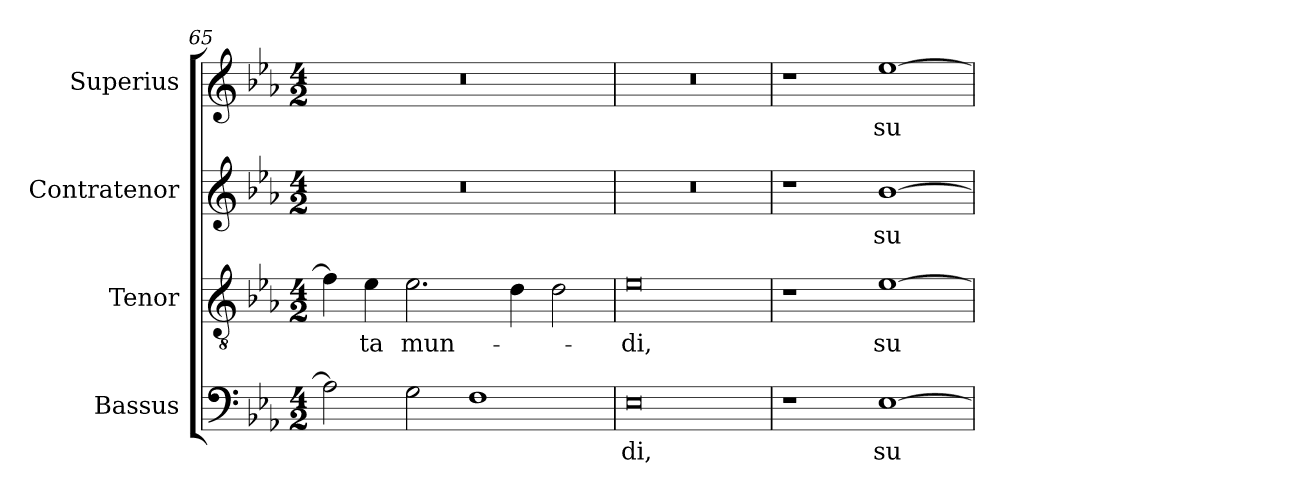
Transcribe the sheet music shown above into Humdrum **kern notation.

**kern	**text	**kern	**text	**kern	**text	**kern	**text
*part4	*part4	*part3	*part3	*part2	*part2	*part1	*part1
*staff4	*staff4	*staff3	*staff3	*staff2	*staff2	*staff1	*staff1
*I"Bassus	*	*I"Tenor	*	*I"Contratenor	*	*I"Superius	*
*I'B.	*	*I'T.	*	*	*	*	*
*clefF4	*	*clefGv2	*	*clefG2	*	*clefG2	*
*	*	*ITrd7c12	*	*ITrd7c12	*	*	*
*k[b-e-a-]	*	*k[b-e-a-]	*	*k[b-e-a-]	*	*k[b-e-a-]	*
*E-:	*	*E-:	*	*E-:	*	*E-:	*
*M4/2	*	*M4/2	*	*M4/2	*	*M4/2	*
=65	=65	=65	=65	=65	=65	=65	=65
!	!	!	!	!LO:N:vis=1	!	!LO:N:vis=1	!
2A-i\]	.	4Fi\]	.	0r	.	0r	.
!	!	!	!LO:LY:b:color=#000000	!	!	!	!
.	.	4E-i\	-ta	.	.	.	.
!	!	!	!LO:LY:b:color=#000000	!	!	!	!
2Gi\	.	2.E-i\	mun-	.	.	.	.
1Fi	.	.	.	.	.	.	.
.	.	4Di\	.	.	.	.	.
.	.	2Di\	.	.	.	.	.
=66	=66	=66	=66	=66	=66	=66	=66
!	!LO:LY:b:color=#000000	!	!	!	!	!	!
!	!	!	!LO:LY:b:color=#000000	!LO:N:vis=1	!	!LO:N:vis=1	!
0E-i	-di,	0E-i	-di,	0r	.	0r	.
!!LO:LB:g=z
=67	=67	=67	=67	=67	=67	=67	=67
1r	.	1r	.	1r	.	1r	.
!	!LO:LY:b:color=#000000	!	!	!	!	!	!
!	!	!	!LO:LY:b:color=#000000	!	!	!	!
!	!	!	!	!	!LO:LY:b:color=#000000	!	!
!	!	!	!	!	!	!	!LO:LY:b:color=#000000
[>1E-i	su-	[>1E-i	su-	[>1B-i	su-	[>1ee-i	su-
=	=	=	=	=	=	=	=
*-	*-	*-	*-	*-	*-	*-	*-
